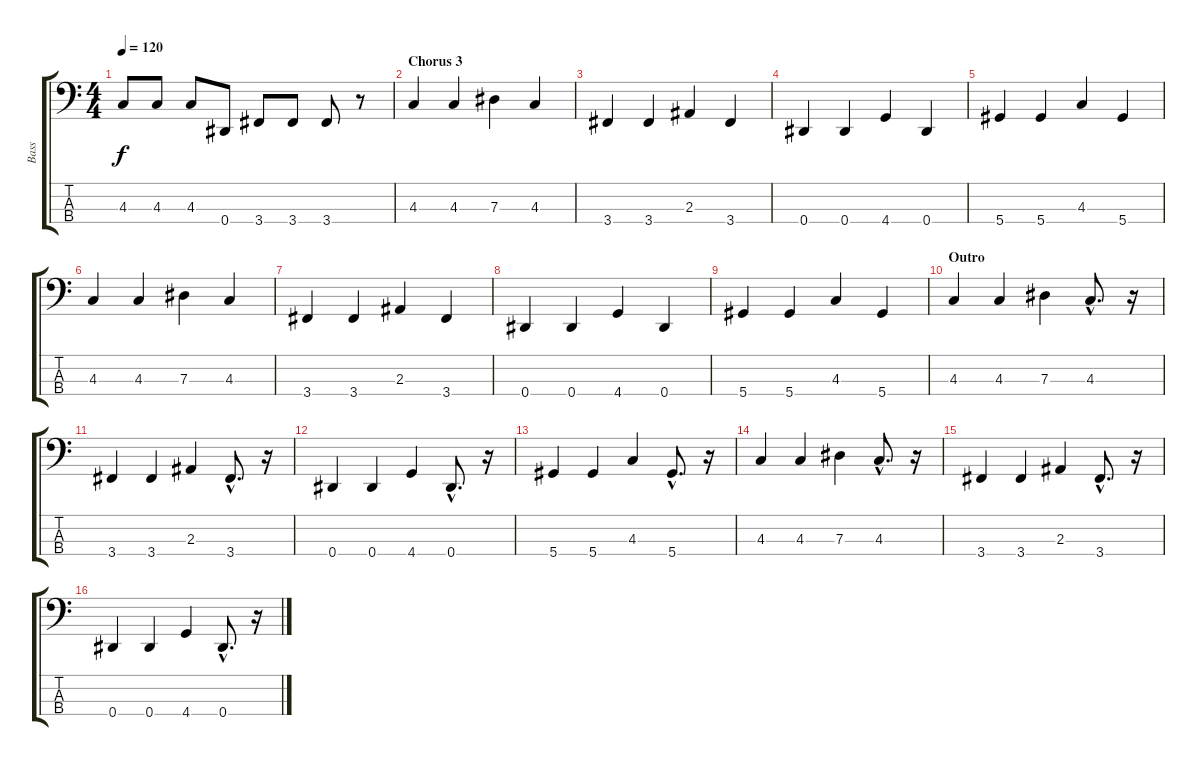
\track ("Bass" "Bass") {instrument electricbassfinger}
\staff {score tabs}
\tuning (Gb2 Db2 Ab1 Eb1) {hide}
\ts (4 4)
\tempo 120
\clef f4
\ks c
4.3.8{dy f} 4.3.8 4.3.8 0.4.8 3.4.8 3.4.8 3.4.8 r.8 |
\section ("" "Chorus 3")
4.3.4 4.3.4 7.3.4 4.3.4 |
3.4.4 3.4.4 2.3.4 3.4.4 |
0.4.4 0.4.4 4.4.4 0.4.4 |
5.4.4 5.4.4 4.3.4 5.4.4 |
4.3.4 4.3.4 7.3.4 4.3.4 |
3.4.4 3.4.4 2.3.4 3.4.4 |
0.4.4 0.4.4 4.4.4 0.4.4 |
5.4.4 5.4.4 4.3.4 5.4.4 |
\section ("" "Outro")
4.3.4 4.3.4 7.3.4 4.3{hac}.8{d} r.16 |
3.4.4 3.4.4 2.3.4 3.4{hac}.8{d} r.16 |
0.4.4 0.4.4 4.4.4 0.4{hac}.8{d} r.16 |
5.4.4 5.4.4 4.3.4 5.4{hac}.8{d} r.16 |
4.3.4 4.3.4 7.3.4 4.3{hac}.8{d} r.16 |
3.4.4 3.4.4 2.3.4 3.4{hac}.8{d} r.16 |
0.4.4 0.4.4 4.4.4 0.4{hac}.8{d} r.16
